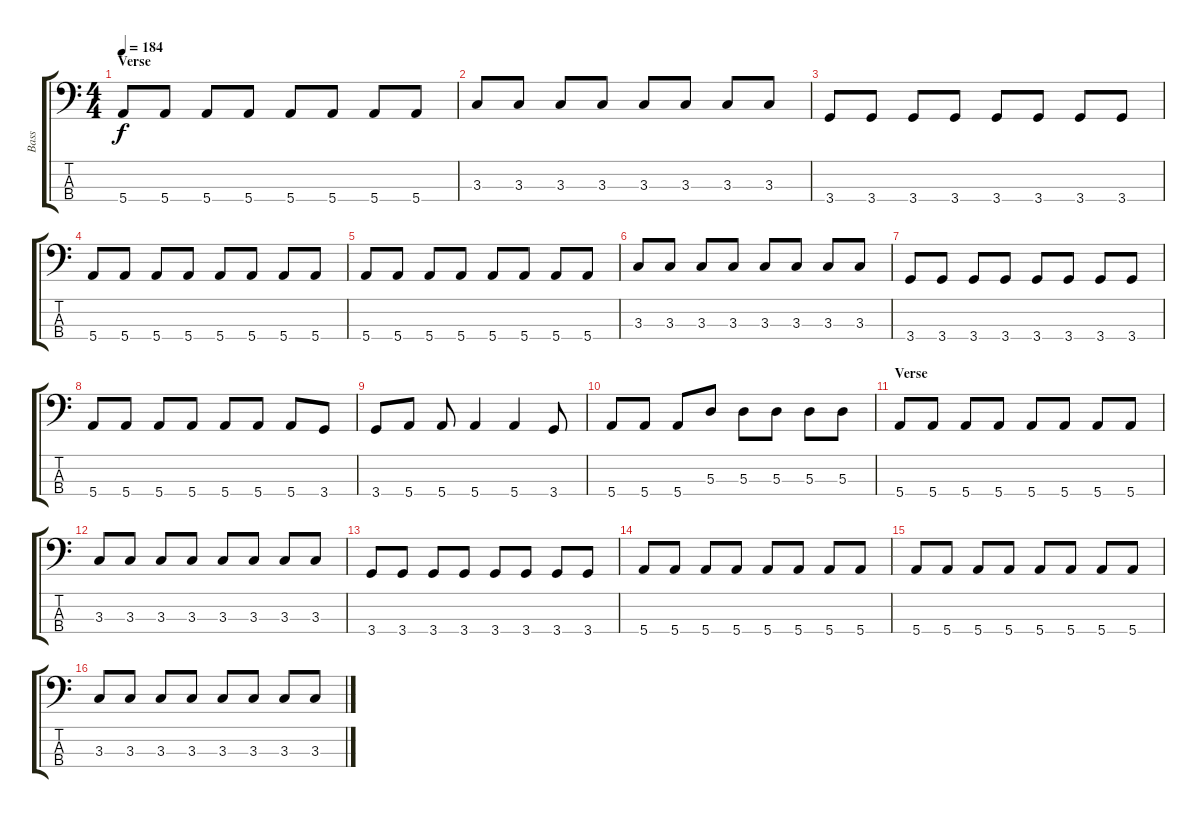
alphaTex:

\track ("Bass" "Bass") {instrument electricbasspick}
\staff {score tabs}
\tuning (G2 D2 A1 E1) {hide}
\ts (4 4)
\section ("" "Verse")
\tempo 184
\clef f4
\ks c
5.4.8{dy f} 5.4.8 5.4.8 5.4.8 5.4.8 5.4.8 5.4.8 5.4.8 |
3.3.8 3.3.8 3.3.8 3.3.8 3.3.8 3.3.8 3.3.8 3.3.8 |
3.4.8 3.4.8 3.4.8 3.4.8 3.4.8 3.4.8 3.4.8 3.4.8 |
5.4.8 5.4.8 5.4.8 5.4.8 5.4.8 5.4.8 5.4.8 5.4.8 |
5.4.8 5.4.8 5.4.8 5.4.8 5.4.8 5.4.8 5.4.8 5.4.8 |
3.3.8 3.3.8 3.3.8 3.3.8 3.3.8 3.3.8 3.3.8 3.3.8 |
3.4.8 3.4.8 3.4.8 3.4.8 3.4.8 3.4.8 3.4.8 3.4.8 |
5.4.8 5.4.8 5.4.8 5.4.8 5.4.8 5.4.8 5.4.8 3.4.8 |
3.4.8 5.4.8 5.4.8 5.4.4 5.4.4 3.4.8 |
5.4.8 5.4.8 5.4.8 5.3.8 5.3.8 5.3.8 5.3.8 5.3.8 |
\section ("" "Verse")
5.4.8 5.4.8 5.4.8 5.4.8 5.4.8 5.4.8 5.4.8 5.4.8 |
3.3.8 3.3.8 3.3.8 3.3.8 3.3.8 3.3.8 3.3.8 3.3.8 |
3.4.8 3.4.8 3.4.8 3.4.8 3.4.8 3.4.8 3.4.8 3.4.8 |
5.4.8 5.4.8 5.4.8 5.4.8 5.4.8 5.4.8 5.4.8 5.4.8 |
5.4.8 5.4.8 5.4.8 5.4.8 5.4.8 5.4.8 5.4.8 5.4.8 |
3.3.8 3.3.8 3.3.8 3.3.8 3.3.8 3.3.8 3.3.8 3.3.8
